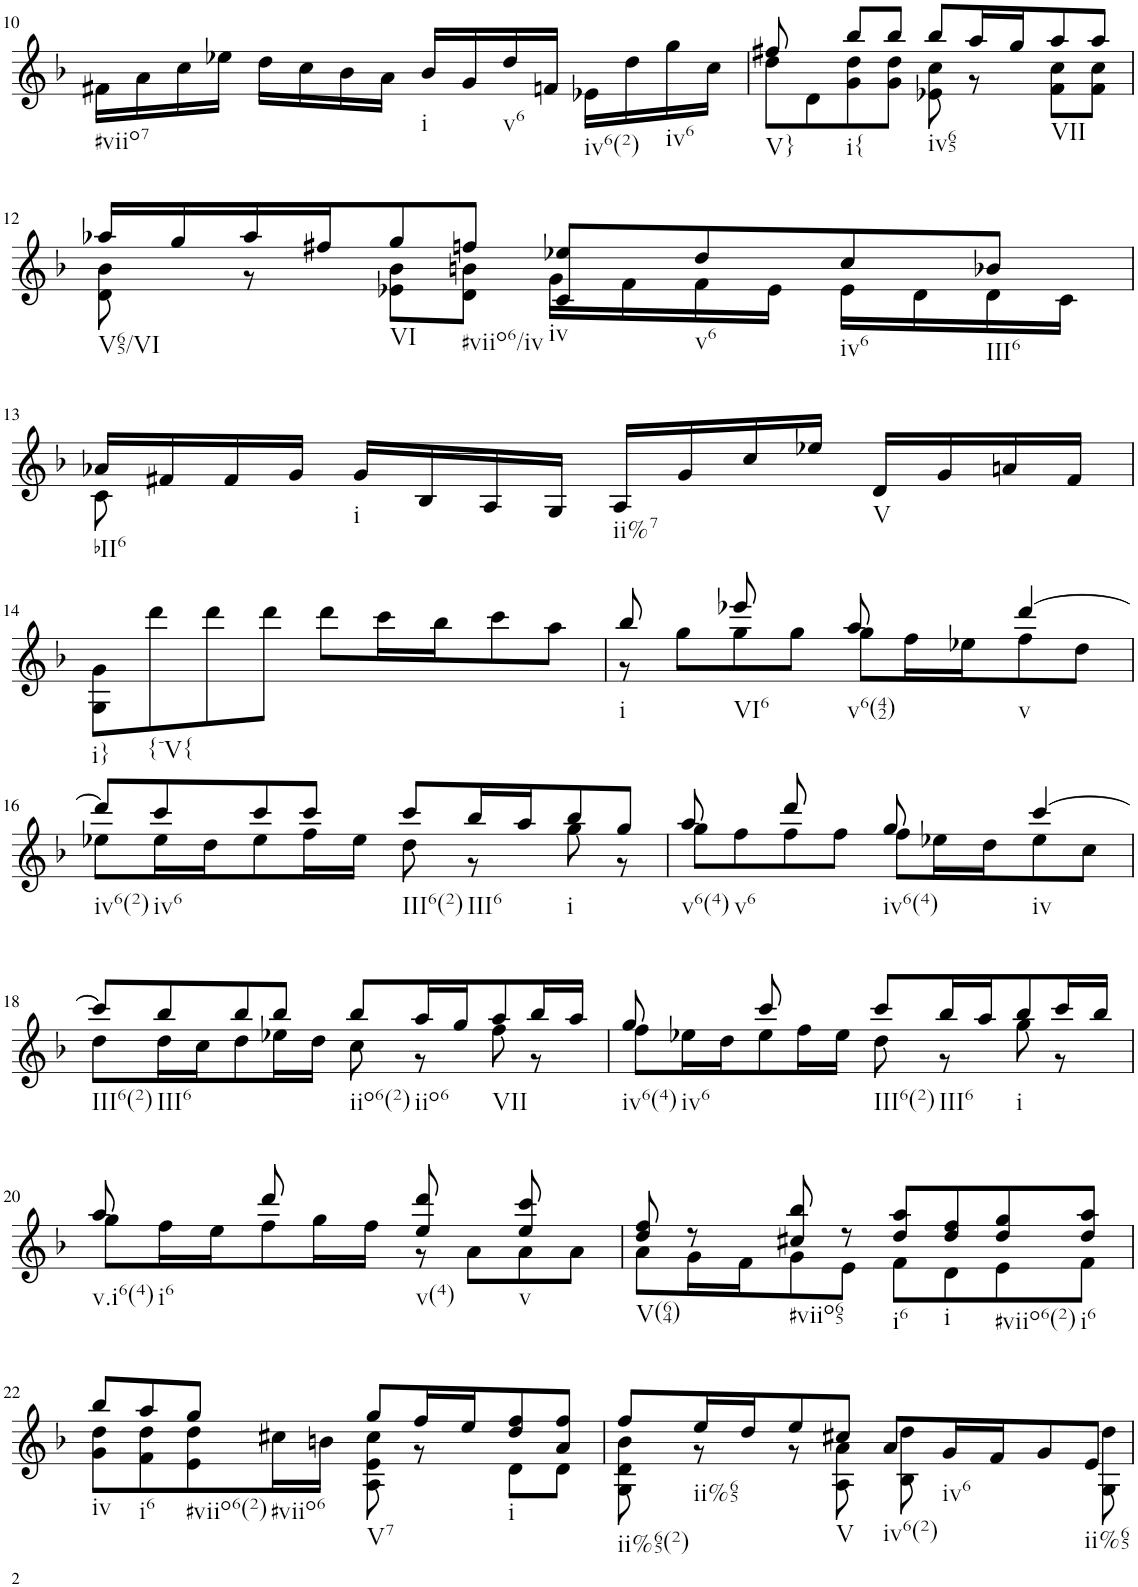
**kern
*part1
*staff1
*I"Violin
*I'Vln.
!!LO:PB:g=z
*clefG2
*k[b-]
*M2/2
=10
*^
!LO:TX:b:t=#viio7	!
2ryy	16f#X\LL
.	16a\
.	16cc\
.	16ee-X\JJ
.	16dd\LL
.	16cc\
.	16b-\
.	16a\JJ
!LO:TX:b:t=i	!
16b-/LL	2ryy
16g/	.
!LO:TX:b:t=v6	!
16dd/	.
16fn/JJ	.
!LO:TX:b:t=iv6(2)	!
16e-X\LL	.
16dd\	.
!LO:TX:b:t=iv6	!
16gg\	.
16cc\JJ	.
=11	=11
!LO:TX:b:t=V}	!
8ff#X/	8dd\L
8ryy	8d\
!LO:TX:b:t=i{	!
8bb-/L	8g\ 8dd\
8bb-/J	8g\ 8dd\J
!LO:TX:b:t=iv65	!
8bb-/L	8e-X\ 8cc\
16aa/L	8r
16gg/J	.
!LO:TX:b:t=VII	!
8aa/	8f\ 8cc\L
8aa/J	8f\ 8cc\J
!!LO:LB:g=z	!!
=12	=12
!LO:TX:b:t=V65/VI	!
16aa-X/LL	8d\ 8b-\
16gg/	.
16aa-/	8r
16ff#X/J	.
!LO:TX:b:t=VI	!
8gg/	8e-X\ 8b-\L
!LO:TX:b:t=#viio6/iv	!
8ffn/J	8d\ 8bn\J
!LO:TX:b:t=iv	!
8c/ 8ee-X/L	16g\LL
.	16f\
!LO:TX:b:t=v6	!
8dd/	16f\
.	16e-\JJ
!LO:TX:b:t=iv6	!
8cc/	16e-\LL
.	16d\
!LO:TX:b:t=III6	!
8b-X/J	16d\
.	16c\JJ
!!LO:LB:g=z	!!
=13	=13
!LO:TX:b:t=bII6	!
16a-X/LL	8c\
16f#X/	.
16f#/	2..ryy
16g/JJ	.
!LO:TX:b:t=i	!
16g/LL	.
16B-/	.
16A/	.
16G/JJ	.
!LO:TX:b:t=ii%7	!
16A/LL	.
16g/	.
16cc/	.
16ee-X/JJ	.
!LO:TX:b:t=V	!
16d/LL	.
16g/	.
16an/	.
16f#/JJ	.
!!LO:LB:g=z	!!
=14	=14
!LO:TX:b:t=i}	!
!LO:TX:b:t={-V{	!
1ryy	8G\ 8g\L
.	8ddd\
.	8ddd\
.	8ddd\J
.	8ddd\L
.	16ccc\L
.	16bb-\J
.	8ccc\
.	8aa\J
=15	=15
!LO:TX:b:t=i	!
8bb-/	8r
8ryy	8gg\L
!LO:TX:b:t=VI6	!
8eee-X/	8gg\
8ryy	8gg\J
!LO:TX:b:t=v6(42)	!
8aa/	8gg\L
8ryy	16ff\L
.	16ee-X\J
!LO:TX:b:t=v	!
[4ddd/	8ff\
.	8dd\J
!!LO:LB:g=z	!!
=16	=16
!LO:TX:b:t=iv6(2)	!
8ddd/L]	8ee-X\L
!LO:TX:b:t=iv6	!
8ccc/	16ee-\L
.	16dd\J
8ccc/	8ee-\
8ccc/J	16ff\L
.	16ee-\JJ
!LO:TX:b:t=III6(2)	!
8ccc/L	8dd\
!LO:TX:b:t=III6	!
16bb-/L	8r
16aa/J	.
!LO:TX:b:t=i	!
8bb-/	8gg\
8gg/J	8r
=17	=17
!LO:TX:b:t=v6(4)	!
8aa/	8gg\L
!LO:TX:b:t=v6	!
8ryy	8ff\
8ddd/	8ff\
8ryy	8ff\J
!LO:TX:b:t=iv6(4)	!
8gg/	8ff\L
8ryy	16ee-X\L
.	16dd\J
!LO:TX:b:t=iv	!
[4ccc/	8ee-\
.	8cc\J
!!LO:LB:g=z	!!
=18	=18
!LO:TX:b:t=III6(2)	!
8ccc/L]	8dd\L
!LO:TX:b:t=III6	!
8bb-/	16dd\L
.	16cc\J
8bb-/	8dd\
8bb-/J	16ee-X\L
.	16dd\JJ
!LO:TX:b:t=iio6(2)	!
8bb-/L	8cc\
!LO:TX:b:t=iio6	!
16aa/L	8r
16gg/J	.
!LO:TX:b:t=VII	!
8aa/	8ff\
16bb-/L	8r
16aa/JJ	.
=19	=19
!LO:TX:b:t=iv6(4)	!
8gg/	8ff\L
!LO:TX:b:t=iv6	!
8ryy	16ee-X\L
.	16dd\J
8ccc/	8ee-\
8ryy	16ff\L
.	16ee-\JJ
!LO:TX:b:t=III6(2)	!
8ccc/L	8dd\
!LO:TX:b:t=III6	!
16bb-/L	8r
16aa/J	.
!LO:TX:b:t=i	!
8bb-/	8gg\
16ccc/L	8r
16bb-/JJ	.
!!LO:LB:g=z	!!
=20	=20
!LO:TX:b:t=v.i6(4)	!
8aa/	8gg\L
!LO:TX:b:t=i6	!
8ryy	16ff\L
.	16ee\J
8ddd/	8ff\
8ryy	16gg\L
.	16ff\JJ
!LO:TX:b:t=v(4)	!
8ee/ 8ddd/	8r
8ryy	8a\L
!LO:TX:b:t=v	!
8ee/ 8ccc/	8a\
8ryy	8a\J
=21	=21
!LO:TX:b:t=V(64)	!
8dd/ 8ff/	8a\L
8r	16g\L
.	16f\J
!LO:TX:b:t=#viio65	!
8cc#X/ 8bb-/	8g\
8r	8e\J
!LO:TX:b:t=i6	!
8dd/ 8aa/L	8f\L
!LO:TX:b:t=i	!
8dd/ 8ff/	8d\
!LO:TX:b:t=#viio6(2)	!
8dd/ 8gg/	8e\
!LO:TX:b:t=i6	!
8dd/ 8aa/J	8f\J
!!LO:LB:g=z	!!
=22	=22
!LO:TX:b:t=iv	!
8bb-/L	8g\ 8dd\L
!LO:TX:b:t=i6	!
8aa/	8f\ 8dd\
!LO:TX:b:t=#viio6(2)	!
8gg/J	8e\ 8dd\
!LO:TX:b:t=#viio6	!
8ryy	16cc#X\L
.	16bn\JJ
!LO:TX:b:t=V7	!
8gg/L	8A\ 8e\ 8cc#\
16ff/L	8r
16ee/J	.
!LO:TX:b:t=i	!
8dd/ 8ff/	8d\L
8a/ 8ff/J	8d\J
=23	=23
!LO:TX:b:t=ii%65(2)	!
8ff/L	8G\ 8d\ 8b-\
!LO:TX:b:t=ii%65	!
16ee/L	8r
16dd/J	.
8ee/	8r
!LO:TX:b:t=V	!
8cc#X/J	8A\ 8a\
!LO:TX:b:t=iv6(2)	!
8a/L	8B-\ 8dd\
!LO:TX:b:t=iv6	!
16g/L	4ryy
16f/J	.
8g/	.
!LO:TX:b:t=ii%65	!
8e/J	8G\ 8dd\
*v	*v
=
*-
